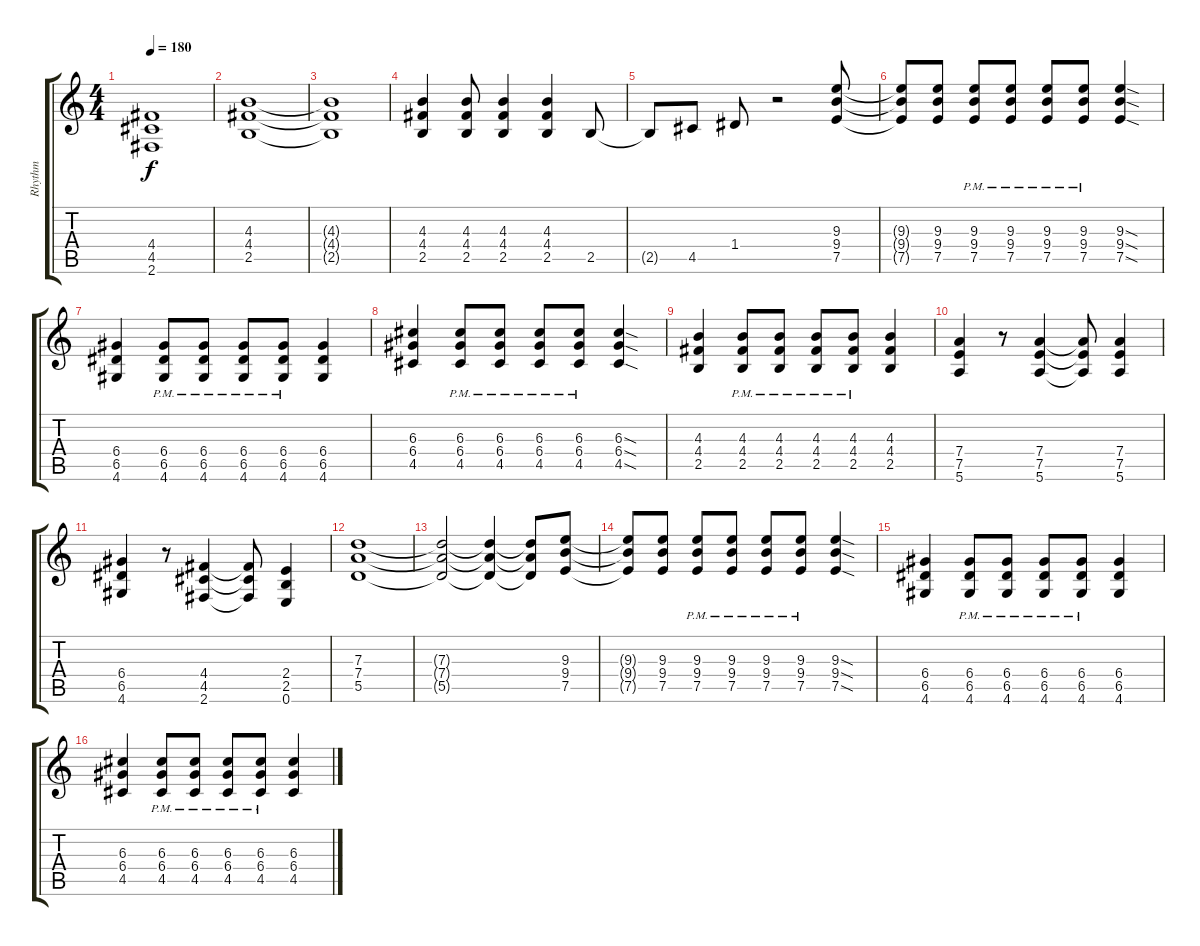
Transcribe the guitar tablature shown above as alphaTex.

\track ("Rhythm" "Rhythm") {instrument overdrivenguitar}
\staff {score tabs}
\tuning (E4 B3 G3 D3 A2 E2) {hide}
\ts (4 4)
\tempo 180
\clef g2
\ks c
(4.4{t} 4.5{t} 2.6{t}).1{dy f} |
(4.3 4.4 2.5).1 |
(4.3{t} 4.4{t} 2.5{t}).1 |
(4.3 4.4 2.5).4 (4.3 4.4 2.5).8 (4.3 4.4 2.5).4 (4.3 4.4 2.5).4 2.5.8 |
2.5{t}.8 4.5.8 1.4.8 r.2 (9.3 9.4 7.5).8 |
\section ("" "")
(9.3{t} 9.4{t} 7.5{t}).8 (9.3 9.4 7.5).8 (9.3{pm} 9.4{pm} 7.5{pm}).8 (9.3{pm} 9.4{pm} 7.5{pm}).8 (9.3{pm} 9.4{pm} 7.5{pm}).8 (9.3{pm} 9.4{pm} 7.5{pm}).8 (9.3{sod} 9.4{sod} 7.5{sod}).4 |
(6.4 6.5 4.6).4 (6.4{pm} 6.5{pm} 4.6{pm}).8 (6.4{pm} 6.5{pm} 4.6{pm}).8 (6.4{pm} 6.5{pm} 4.6{pm}).8 (6.4{pm} 6.5{pm} 4.6{pm}).8 (6.4 6.5 4.6).4 |
(6.3 6.4 4.5).4 (6.3{pm} 6.4{pm} 4.5{pm}).8 (6.3{pm} 6.4{pm} 4.5{pm}).8 (6.3{pm} 6.4{pm} 4.5{pm}).8 (6.3{pm} 6.4{pm} 4.5{pm}).8 (6.3{sod} 6.4{sod} 4.5{sod}).4 |
(4.3 4.4 2.5).4 (4.3{pm} 4.4{pm} 2.5{pm}).8 (4.3{pm} 4.4{pm} 2.5{pm}).8 (4.3{pm} 4.4{pm} 2.5{pm}).8 (4.3{pm} 4.4{pm} 2.5{pm}).8 (4.3 4.4 2.5).4 |
(7.4 7.5 5.6).4 r.8 (7.4 7.5 5.6).4 (7.4{t} 7.5{t} 5.6{t}).8 (7.4 7.5 5.6).4 |
(6.4 6.5 4.6).4 r.8 (4.4 4.5 2.6).4 (4.4{t} 4.5{t} 2.6{t}).8 (2.4 2.5 0.6).4 |
(7.3 7.4 5.5).1 |
(7.3{t} 7.4{t} 5.5{t}).2 (7.3{t} 7.4{t} 5.5{t}).4 (7.3{t} 7.4{t} 5.5{t}).8 (9.3 9.4 7.5).8 |
(9.3{t} 9.4{t} 7.5{t}).8 (9.3 9.4 7.5).8 (9.3{pm} 9.4{pm} 7.5{pm}).8 (9.3{pm} 9.4{pm} 7.5{pm}).8 (9.3{pm} 9.4{pm} 7.5{pm}).8 (9.3{pm} 9.4{pm} 7.5{pm}).8 (9.3{sod} 9.4{sod} 7.5{sod}).4 |
(6.4 6.5 4.6).4 (6.4{pm} 6.5{pm} 4.6{pm}).8 (6.4{pm} 6.5{pm} 4.6{pm}).8 (6.4{pm} 6.5{pm} 4.6{pm}).8 (6.4{pm} 6.5{pm} 4.6{pm}).8 (6.4 6.5 4.6).4 |
(6.3 6.4 4.5).4 (6.3{pm} 6.4{pm} 4.5{pm}).8 (6.3{pm} 6.4{pm} 4.5{pm}).8 (6.3{pm} 6.4{pm} 4.5{pm}).8 (6.3{pm} 6.4{pm} 4.5{pm}).8 (6.3 6.4 4.5).4
